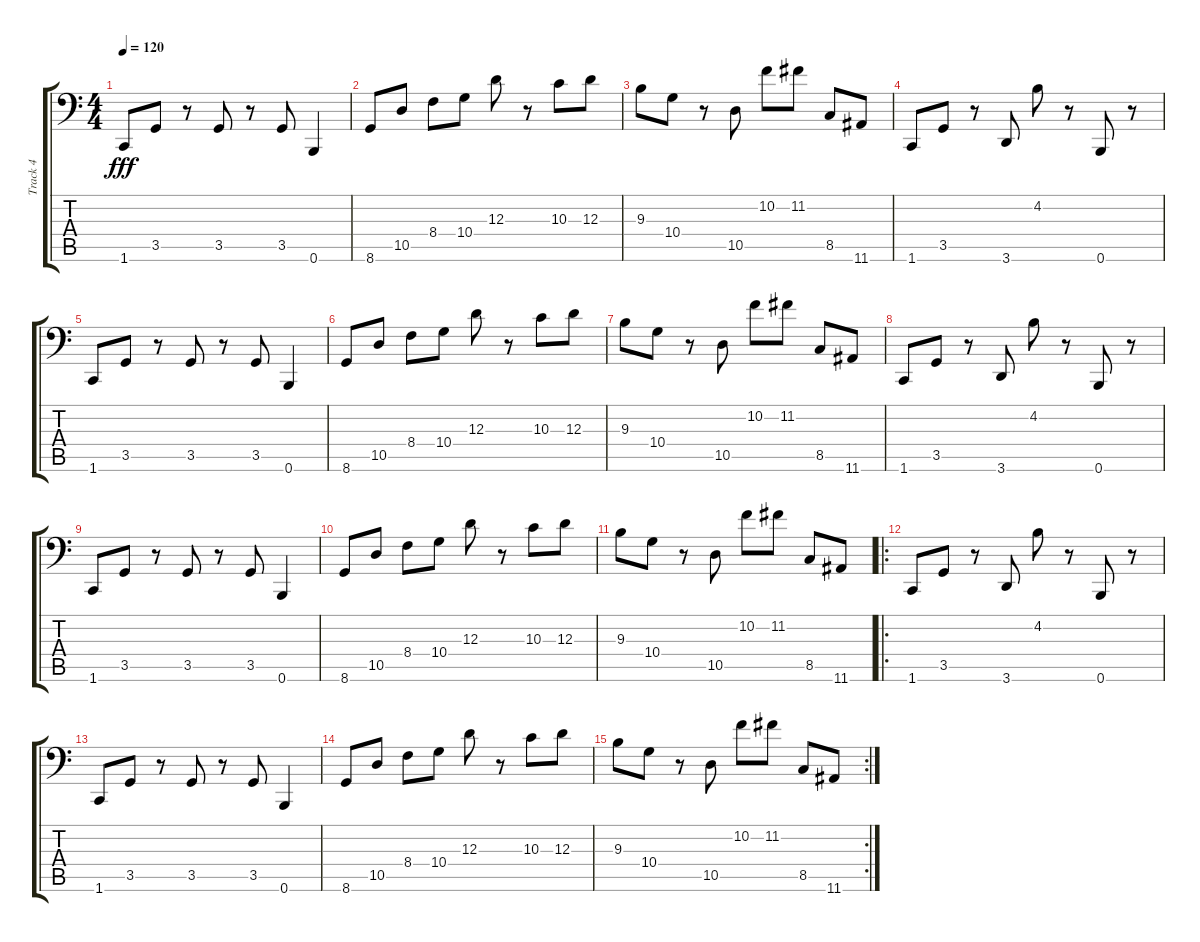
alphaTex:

\track ("Track 4" "Track 4") {instrument slapbass1}
\staff {score tabs}
\tuning (C3 G2 D2 A1 E1 B0) {hide}
\ts (4 4)
\tempo 120
\clef f4
\ks c
1.6.8{dy fff} 3.5.8 r.8 3.5.8 r.8 3.5.8 0.6.4 |
8.6.8 10.5.8 8.4.8 10.4.8 12.3.8 r.8 10.3.8 12.3.8 |
9.3.8 10.4.8 r.8 10.5.8 10.2.8 11.2.8 8.5.8 11.6.8 |
1.6.8 3.5.8 r.8 3.6.8 4.2.8 r.8 0.6.8 r.8 |
1.6.8 3.5.8 r.8 3.5.8 r.8 3.5.8 0.6.4 |
8.6.8 10.5.8 8.4.8 10.4.8 12.3.8 r.8 10.3.8 12.3.8 |
9.3.8 10.4.8 r.8 10.5.8 10.2.8 11.2.8 8.5.8 11.6.8 |
1.6.8 3.5.8 r.8 3.6.8 4.2.8 r.8 0.6.8 r.8 |
1.6.8 3.5.8 r.8 3.5.8 r.8 3.5.8 0.6.4 |
8.6.8 10.5.8 8.4.8 10.4.8 12.3.8 r.8 10.3.8 12.3.8 |
9.3.8 10.4.8 r.8 10.5.8 10.2.8 11.2.8 8.5.8 11.6.8 |
\ro
1.6.8 3.5.8 r.8 3.6.8 4.2.8 r.8 0.6.8 r.8 |
1.6.8 3.5.8 r.8 3.5.8 r.8 3.5.8 0.6.4 |
8.6.8 10.5.8 8.4.8 10.4.8 12.3.8 r.8 10.3.8 12.3.8 |
\rc 2
9.3.8 10.4.8 r.8 10.5.8 10.2.8 11.2.8 8.5.8 11.6.8
